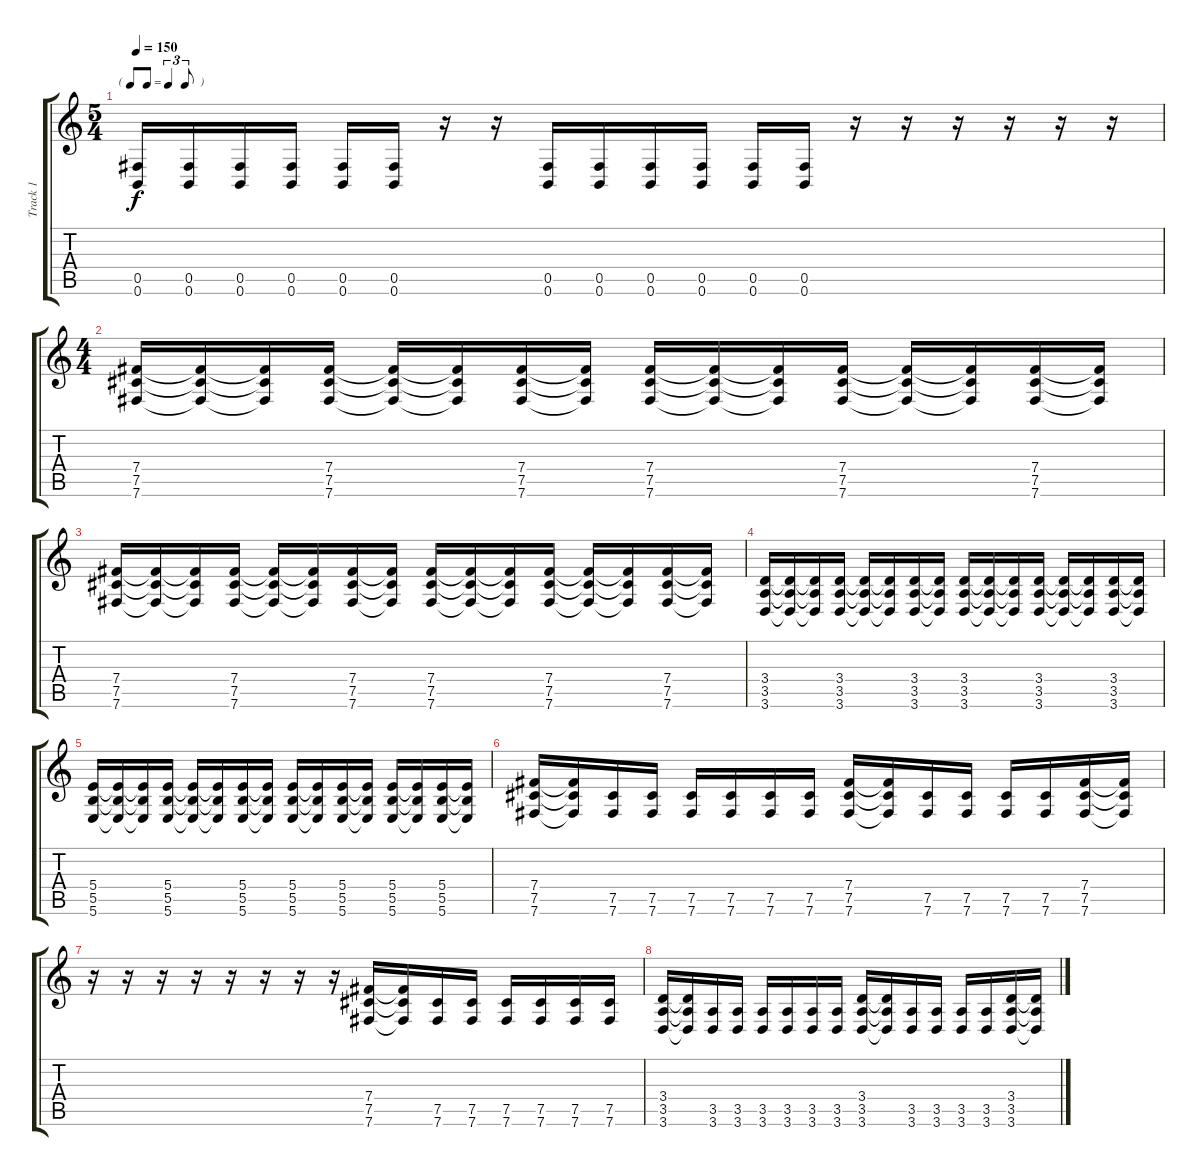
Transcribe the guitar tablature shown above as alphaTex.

\track ("Track 1" "Track 1") {instrument distortionguitar}
\staff {score tabs}
\tuning (Db4 Ab3 E3 B2 Gb2 B1) {hide}
\ts (5 4)
\tf triplet8th
\tempo 150
\clef g2
\ks c
(0.5 0.6).16{dy f} (0.5 0.6).16 (0.5 0.6).16 (0.5 0.6).16 (0.5 0.6).16 (0.5 0.6).16 r.16 r.16 (0.5 0.6).16 (0.5 0.6).16 (0.5 0.6).16 (0.5 0.6).16 (0.5 0.6).16 (0.5 0.6).16 r.16 r.16 r.16 r.16 r.16 r.16 |
\ts (4 4)
(7.4 7.5 7.6).16 (7.4{t} 7.5{t} 7.6{t}).16 (7.4{t} 7.5{t} 7.6{t}).16 (7.4 7.5 7.6).16 (7.4{t} 7.5{t} 7.6{t}).16 (7.4{t} 7.5{t} 7.6{t}).16 (7.4 7.5 7.6).16 (7.4{t} 7.5{t} 7.6{t}).16 (7.4 7.5 7.6).16 (7.4{t} 7.5{t} 7.6{t}).16 (7.4{t} 7.5{t} 7.6{t}).16 (7.4 7.5 7.6).16 (7.4{t} 7.5{t} 7.6{t}).16 (7.4{t} 7.5{t} 7.6{t}).16 (7.4 7.5 7.6).16 (7.4{t} 7.5{t} 7.6{t}).16 |
(7.4 7.5 7.6).16 (7.4{t} 7.5{t} 7.6{t}).16 (7.4{t} 7.5{t} 7.6{t}).16 (7.4 7.5 7.6).16 (7.4{t} 7.5{t} 7.6{t}).16 (7.4{t} 7.5{t} 7.6{t}).16 (7.4 7.5 7.6).16 (7.4{t} 7.5{t} 7.6{t}).16 (7.4 7.5 7.6).16 (7.4{t} 7.5{t} 7.6{t}).16 (7.4{t} 7.5{t} 7.6{t}).16 (7.4 7.5 7.6).16 (7.4{t} 7.5{t} 7.6{t}).16 (7.4{t} 7.5{t} 7.6{t}).16 (7.4 7.5 7.6).16 (7.4{t} 7.5{t} 7.6{t}).16 |
(3.4 3.5 3.6).16 (3.4{t} 3.5{t} 3.6{t}).16 (3.4{t} 3.5{t} 3.6{t}).16 (3.4 3.5 3.6).16 (3.4{t} 3.5{t} 3.6{t}).16 (3.4{t} 3.5{t} 3.6{t}).16 (3.4 3.5 3.6).16 (3.4{t} 3.5{t} 3.6{t}).16 (3.4 3.5 3.6).16 (3.4{t} 3.5{t} 3.6{t}).16 (3.4{t} 3.5{t} 3.6{t}).16 (3.4 3.5 3.6).16 (3.4{t} 3.5{t} 3.6{t}).16 (3.4{t} 3.5{t} 3.6{t}).16 (3.4 3.5 3.6).16 (3.4{t} 3.5{t} 3.6{t}).16 |
(5.4 5.5 5.6).16 (5.4{t} 5.5{t} 5.6{t}).16 (5.4{t} 5.5{t} 5.6{t}).16 (5.4 5.5 5.6).16 (5.4{t} 5.5{t} 5.6{t}).16 (5.4{t} 5.5{t} 5.6{t}).16 (5.4 5.5 5.6).16 (5.4{t} 5.5{t} 5.6{t}).16 (5.4 5.5 5.6).16 (5.4{t} 5.5{t} 5.6{t}).16 (5.4 5.5 5.6).16 (5.4{t} 5.5{t} 5.6{t}).16 (5.4 5.5 5.6).16 (5.4{t} 5.5{t} 5.6{t}).16 (5.4 5.5 5.6).16 (5.4{t} 5.5{t} 5.6{t}).16 |
(7.4 7.5 7.6).16 (7.4{t} 7.5{t} 7.6{t}).16 (7.5 7.6).16 (7.5 7.6).16 (7.5 7.6).16 (7.5 7.6).16 (7.5 7.6).16 (7.5 7.6).16 (7.4 7.5 7.6).16 (7.4{t} 7.5{t} 7.6{t}).16 (7.5 7.6).16 (7.5 7.6).16 (7.5 7.6).16 (7.5 7.6).16 (7.4 7.5 7.6).16 (7.4{t} 7.5{t} 7.6{t}).16 |
r.16 r.16 r.16 r.16 r.16 r.16 r.16 r.16 (7.4 7.5 7.6).16 (7.4{t} 7.5{t} 7.6{t}).16 (7.5 7.6).16 (7.5 7.6).16 (7.5 7.6).16 (7.5 7.6).16 (7.5 7.6).16 (7.5 7.6).16 |
(3.4 3.5 3.6).16 (3.4{t} 3.5{t} 3.6{t}).16 (3.5 3.6).16 (3.5 3.6).16 (3.5 3.6).16 (3.5 3.6).16 (3.5 3.6).16 (3.5 3.6).16 (3.4 3.5 3.6).16 (3.4{t} 3.5{t} 3.6{t}).16 (3.5 3.6).16 (3.5 3.6).16 (3.5 3.6).16 (3.5 3.6).16 (3.4 3.5 3.6).16 (3.4{t} 3.5{t} 3.6{t}).16
